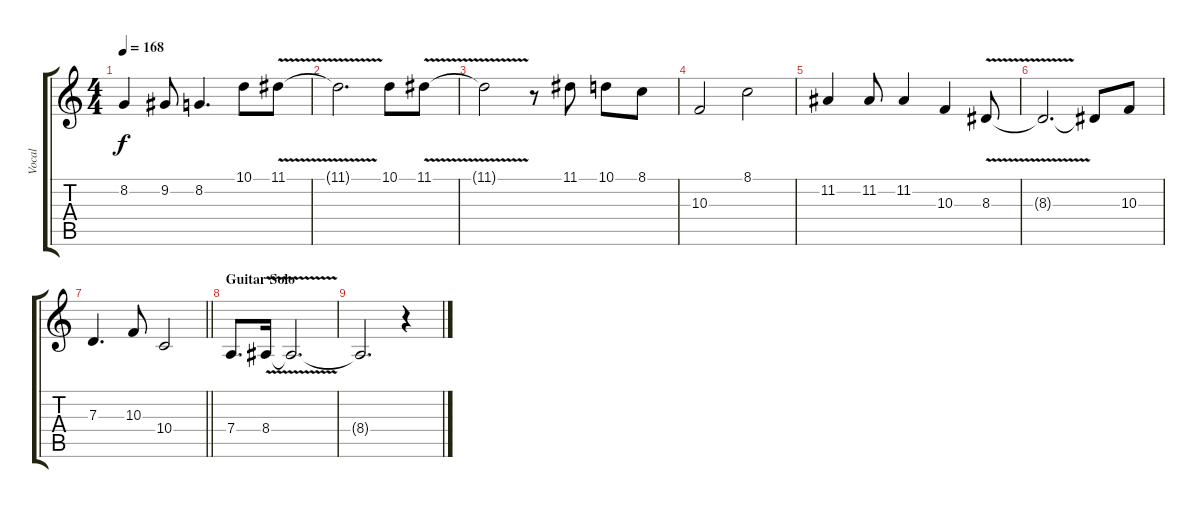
\track ("Vocal" "Vocal") {instrument synthvoice}
\staff {score tabs}
\tuning (E4 B3 G3 D3 A2 E2) {hide}
\ts (4 4)
\tempo 168
\clef g2
\ks c
8.2.4{dy f} 9.2.8 8.2.4{d} 10.1.8 11.1{v}.8 |
11.1{t}.2{d} 10.1.8 11.1{v}.8 |
11.1{t}.2 r.8 11.1.8 10.1.8 8.1.8 |
10.3.2 8.1.2 |
11.2.4 11.2.8 11.2.4 10.3.4 8.3{v}.8 |
8.3{t}.2{d} 8.3{t}.8 10.3.8 |
\barLineRight lightlight
7.3.4{d} 10.3.8 10.4.2 |
\section ("" "Guitar Solo")
7.4.8{d} 8.4{v}.16 8.4{t}.2{d} |
8.4{t}.2{d} r.4
